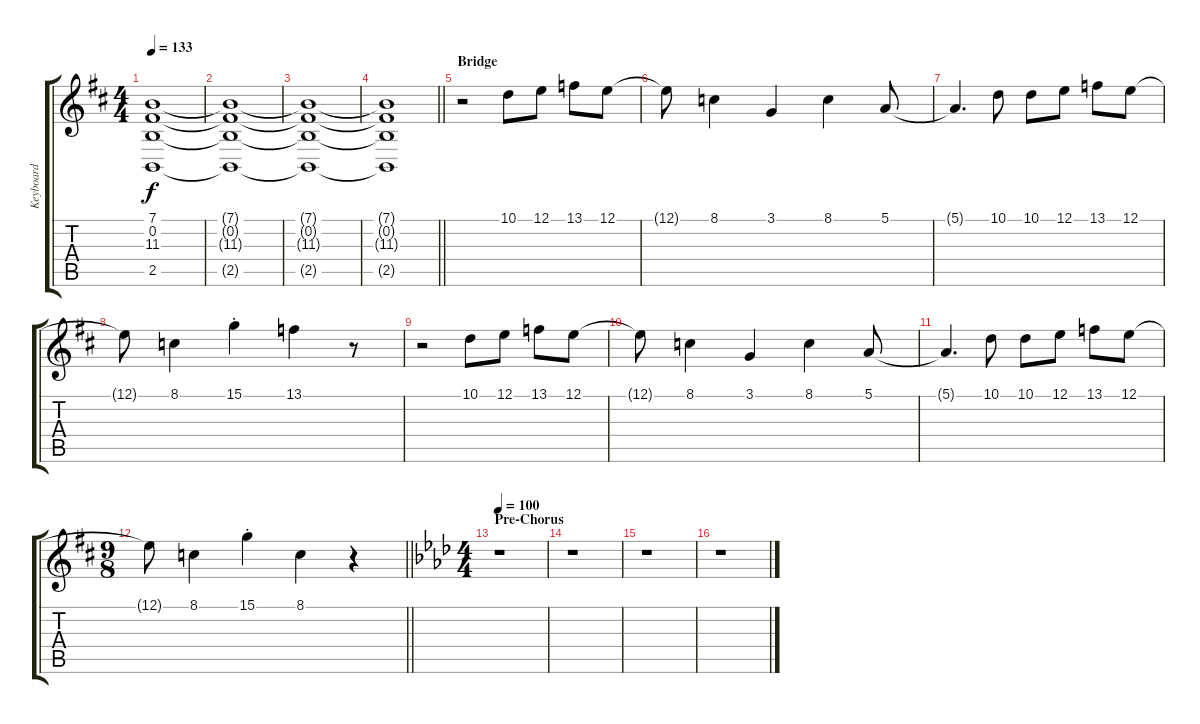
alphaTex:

\track ("Keyboard" "Keyboard") {instrument stringensemble1}
\staff {score tabs}
\tuning (E4 B3 G3 D3 A2 E2) {hide}
\ts (4 4)
\tempo 133
\clef g2
\ks d
(7.1{t} 0.2{t} 11.3{t} 2.5{t}).1{dy f} |
(7.1{t} 0.2{t} 11.3{t} 2.5{t}).1 |
(7.1{t} 0.2{t} 11.3{t} 2.5{t}).1 |
\barLineRight lightlight
(7.1{t} 0.2{t} 11.3{t} 2.5{t}).1 |
\section ("" "Bridge")
r.2 10.1.8 12.1.8 13.1.8 12.1.8 |
12.1{t}.8 8.1.4 3.1.4 8.1.4 5.1.8 |
5.1{t}.4{d} 10.1.8 10.1.8 12.1.8 13.1.8 12.1.8 |
12.1{t}.8 8.1.4 15.1{st}.4 13.1.4 r.8 |
r.2 10.1.8 12.1.8 13.1.8 12.1.8 |
12.1{t}.8 8.1.4 3.1.4 8.1.4 5.1.8 |
5.1{t}.4{d} 10.1.8 10.1.8 12.1.8 13.1.8 12.1.8 |
\ts (9 8)
\barLineRight lightlight
12.1{t}.8 8.1.4 15.1{st}.4 8.1.4 r.4 |
\ts (4 4)
\section ("" "Pre-Chorus")
\tempo 100
\ks ab
r.1 |
r.1 |
r.1 |
r.1
